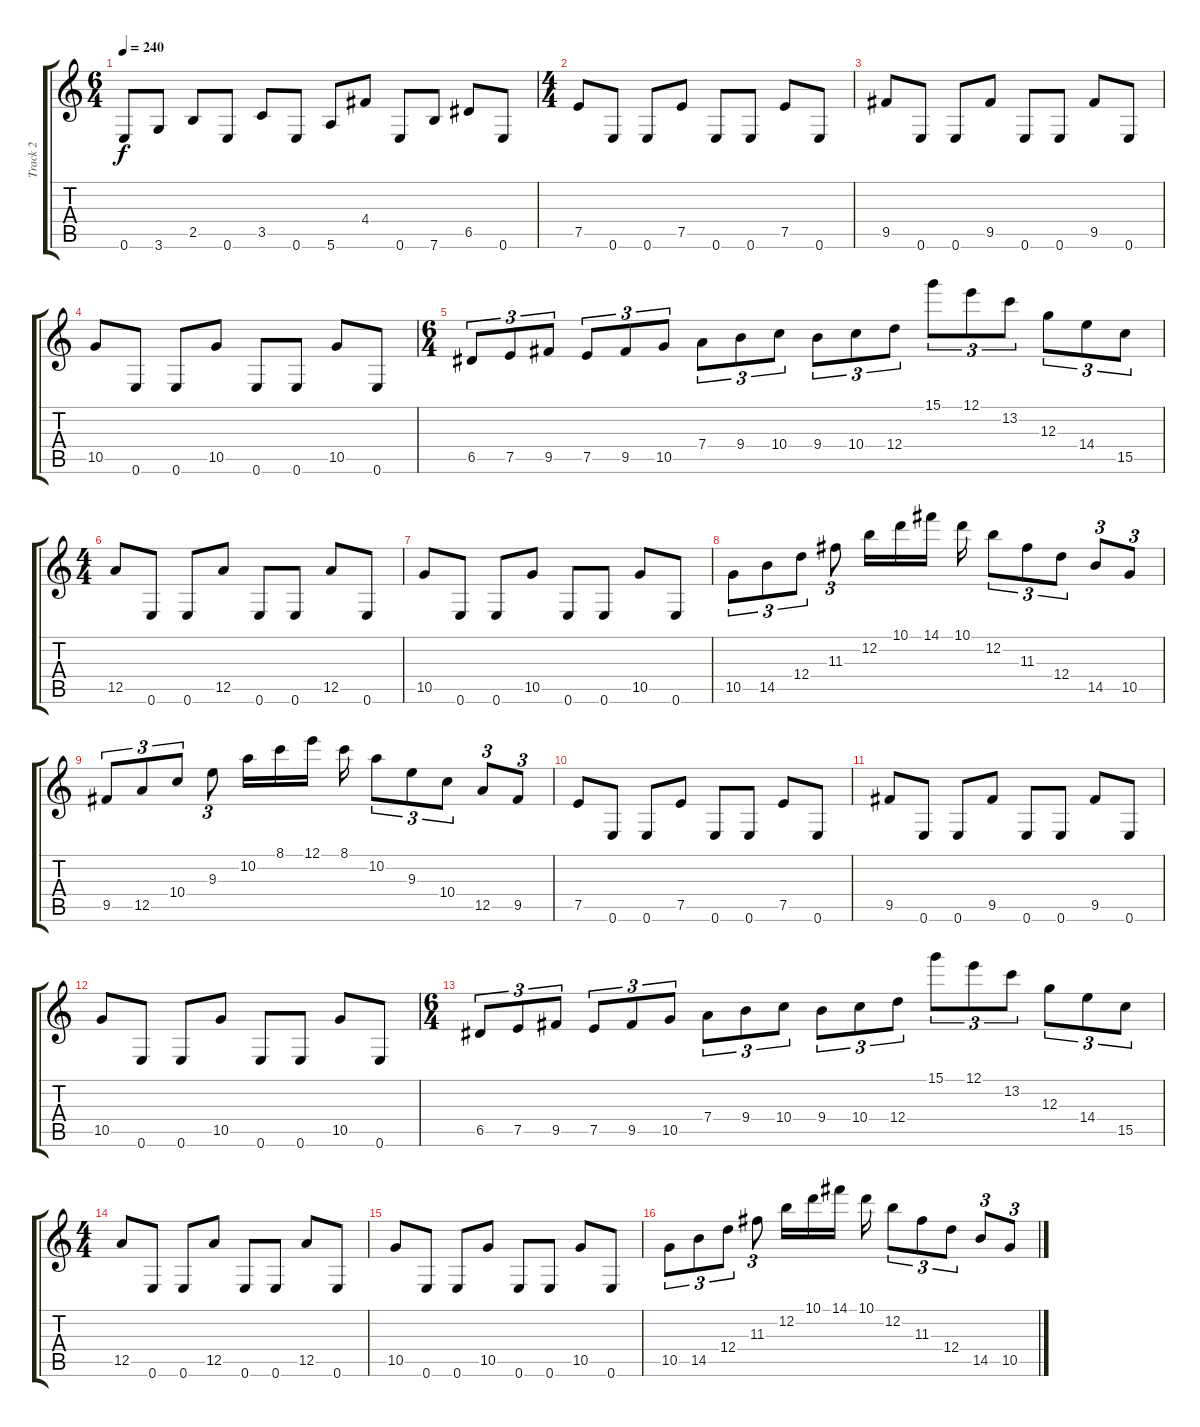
\track ("Track 2" "Track 2") {instrument distortionguitar}
\staff {score tabs}
\tuning (E4 B3 G3 D3 A2 E2) {hide}
\ts (6 4)
\tempo 240
\clef g2
\ks c
0.6.8{dy f} 3.6.8 2.5.8 0.6.8 3.5.8 0.6.8 5.6.8 4.4.8 0.6.8 7.6.8 6.5.8 0.6.8 |
\ts (4 4)
7.5.8 0.6.8 0.6.8 7.5.8 0.6.8 0.6.8 7.5.8 0.6.8 |
9.5.8 0.6.8 0.6.8 9.5.8 0.6.8 0.6.8 9.5.8 0.6.8 |
10.5.8 0.6.8 0.6.8 10.5.8 0.6.8 0.6.8 10.5.8 0.6.8 |
\ts (6 4)
6.5.8{tu (3 2)} 7.5.8{tu (3 2)} 9.5.8{tu (3 2)} 7.5.8{tu (3 2)} 9.5.8{tu (3 2)} 10.5.8{tu (3 2)} 7.4.8{tu (3 2)} 9.4.8{tu (3 2)} 10.4.8{tu (3 2)} 9.4.8{tu (3 2)} 10.4.8{tu (3 2)} 12.4.8{tu (3 2)} 15.1.8{tu (3 2)} 12.1.8{tu (3 2)} 13.2.8{tu (3 2)} 12.3.8{tu (3 2)} 14.4.8{tu (3 2)} 15.5.8{tu (3 2)} |
\ts (4 4)
12.5.8 0.6.8 0.6.8 12.5.8 0.6.8 0.6.8 12.5.8 0.6.8 |
10.5.8 0.6.8 0.6.8 10.5.8 0.6.8 0.6.8 10.5.8 0.6.8 |
10.5.8{tu (3 2)} 14.5.8{tu (3 2)} 12.4.8{tu (3 2)} 11.3.8{tu (3 2)} 12.2.16 10.1.16 14.1.16 10.1.16 12.2.8{tu (3 2)} 11.3.8{tu (3 2)} 12.4.8{tu (3 2)} 14.5.8{tu (3 2)} 10.5.8{tu (3 2)} |
9.5.8{tu (3 2)} 12.5.8{tu (3 2)} 10.4.8{tu (3 2)} 9.3.8{tu (3 2)} 10.2.16 8.1.16 12.1.16 8.1.16 10.2.8{tu (3 2)} 9.3.8{tu (3 2)} 10.4.8{tu (3 2)} 12.5.8{tu (3 2)} 9.5.8{tu (3 2)} |
7.5.8 0.6.8 0.6.8 7.5.8 0.6.8 0.6.8 7.5.8 0.6.8 |
9.5.8 0.6.8 0.6.8 9.5.8 0.6.8 0.6.8 9.5.8 0.6.8 |
10.5.8 0.6.8 0.6.8 10.5.8 0.6.8 0.6.8 10.5.8 0.6.8 |
\ts (6 4)
6.5.8{tu (3 2)} 7.5.8{tu (3 2)} 9.5.8{tu (3 2)} 7.5.8{tu (3 2)} 9.5.8{tu (3 2)} 10.5.8{tu (3 2)} 7.4.8{tu (3 2)} 9.4.8{tu (3 2)} 10.4.8{tu (3 2)} 9.4.8{tu (3 2)} 10.4.8{tu (3 2)} 12.4.8{tu (3 2)} 15.1.8{tu (3 2)} 12.1.8{tu (3 2)} 13.2.8{tu (3 2)} 12.3.8{tu (3 2)} 14.4.8{tu (3 2)} 15.5.8{tu (3 2)} |
\ts (4 4)
12.5.8 0.6.8 0.6.8 12.5.8 0.6.8 0.6.8 12.5.8 0.6.8 |
10.5.8 0.6.8 0.6.8 10.5.8 0.6.8 0.6.8 10.5.8 0.6.8 |
10.5.8{tu (3 2)} 14.5.8{tu (3 2)} 12.4.8{tu (3 2)} 11.3.8{tu (3 2)} 12.2.16 10.1.16 14.1.16 10.1.16 12.2.8{tu (3 2)} 11.3.8{tu (3 2)} 12.4.8{tu (3 2)} 14.5.8{tu (3 2)} 10.5.8{tu (3 2)}
